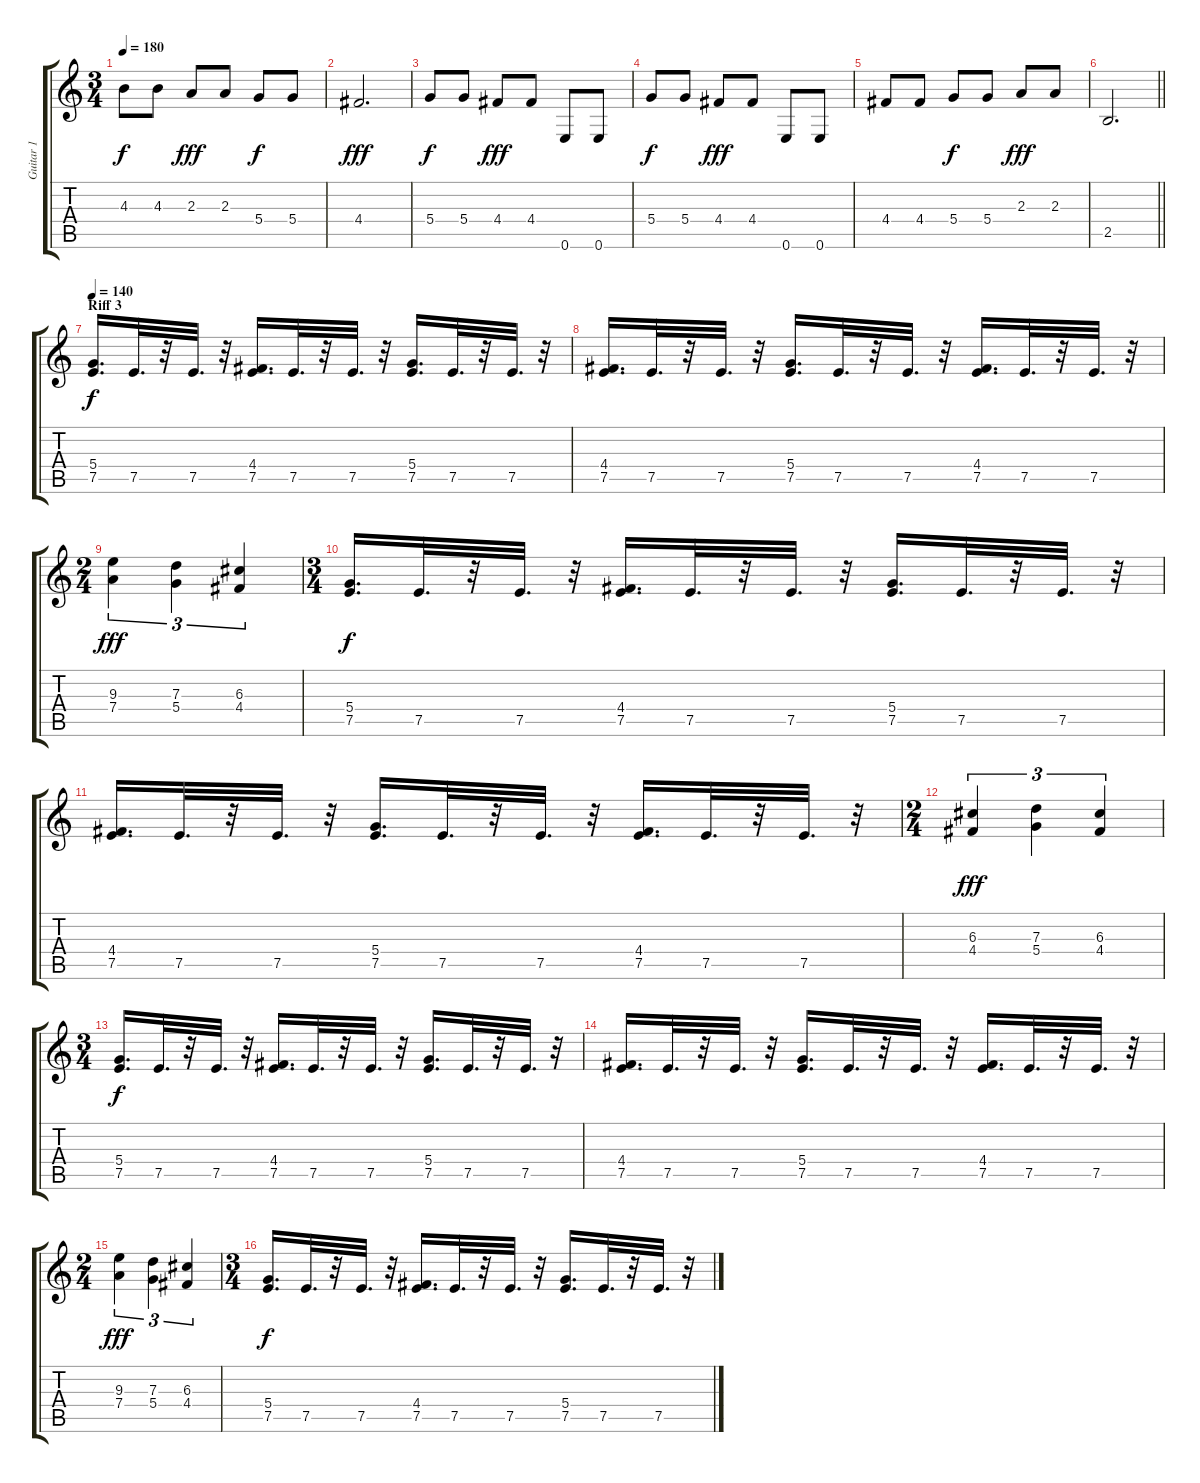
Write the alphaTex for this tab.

\track ("Guitar 1" "Guitar 1") {instrument distortionguitar}
\staff {score tabs}
\tuning (E4 B3 G3 D3 A2 E2) {hide}
\ts (3 4)
\tempo 180
\clef g2
\ks c
4.3.8{dy f} 4.3.8 2.3.8{dy fff} 2.3.8 5.4.8{dy f} 5.4.8 |
4.4.2{d dy fff} |
5.4.8{dy f} 5.4.8 4.4.8{dy fff} 4.4.8 0.6.8 0.6.8 |
5.4.8{dy f} 5.4.8 4.4.8{dy fff} 4.4.8 0.6.8 0.6.8 |
4.4.8 4.4.8 5.4.8{dy f} 5.4.8 2.3.8{dy fff} 2.3.8 |
\barLineRight lightlight
2.5.2{d} |
\section ("" "Riff 3")
\tempo 140
(5.4 7.5).16{d dy f} 7.5.32{d} r.32 7.5.32{d} r.32 (4.4 7.5).16{d} 7.5.32{d} r.32 7.5.32{d} r.32 (5.4 7.5).16{d} 7.5.32{d} r.32 7.5.32{d} r.32 |
(4.4 7.5).16{d} 7.5.32{d} r.32 7.5.32{d} r.32 (5.4 7.5).16{d} 7.5.32{d} r.32 7.5.32{d} r.32 (4.4 7.5).16{d} 7.5.32{d} r.32 7.5.32{d} r.32 |
\ts (2 4)
(9.3 7.4).4{tu (3 2) dy fff} (7.3 5.4).4{tu (3 2)} (6.3 4.4).4{tu (3 2)} |
\ts (3 4)
(5.4 7.5).16{d dy f} 7.5.32{d} r.32 7.5.32{d} r.32 (4.4 7.5).16{d} 7.5.32{d} r.32 7.5.32{d} r.32 (5.4 7.5).16{d} 7.5.32{d} r.32 7.5.32{d} r.32 |
(4.4 7.5).16{d} 7.5.32{d} r.32 7.5.32{d} r.32 (5.4 7.5).16{d} 7.5.32{d} r.32 7.5.32{d} r.32 (4.4 7.5).16{d} 7.5.32{d} r.32 7.5.32{d} r.32 |
\ts (2 4)
(6.3 4.4).4{tu (3 2) dy fff} (7.3 5.4).4{tu (3 2)} (6.3 4.4).4{tu (3 2)} |
\ts (3 4)
(5.4 7.5).16{d dy f} 7.5.32{d} r.32 7.5.32{d} r.32 (4.4 7.5).16{d} 7.5.32{d} r.32 7.5.32{d} r.32 (5.4 7.5).16{d} 7.5.32{d} r.32 7.5.32{d} r.32 |
(4.4 7.5).16{d} 7.5.32{d} r.32 7.5.32{d} r.32 (5.4 7.5).16{d} 7.5.32{d} r.32 7.5.32{d} r.32 (4.4 7.5).16{d} 7.5.32{d} r.32 7.5.32{d} r.32 |
\ts (2 4)
(9.3 7.4).4{tu (3 2) dy fff} (7.3 5.4).4{tu (3 2)} (6.3 4.4).4{tu (3 2)} |
\ts (3 4)
(5.4 7.5).16{d dy f} 7.5.32{d} r.32 7.5.32{d} r.32 (4.4 7.5).16{d} 7.5.32{d} r.32 7.5.32{d} r.32 (5.4 7.5).16{d} 7.5.32{d} r.32 7.5.32{d} r.32
